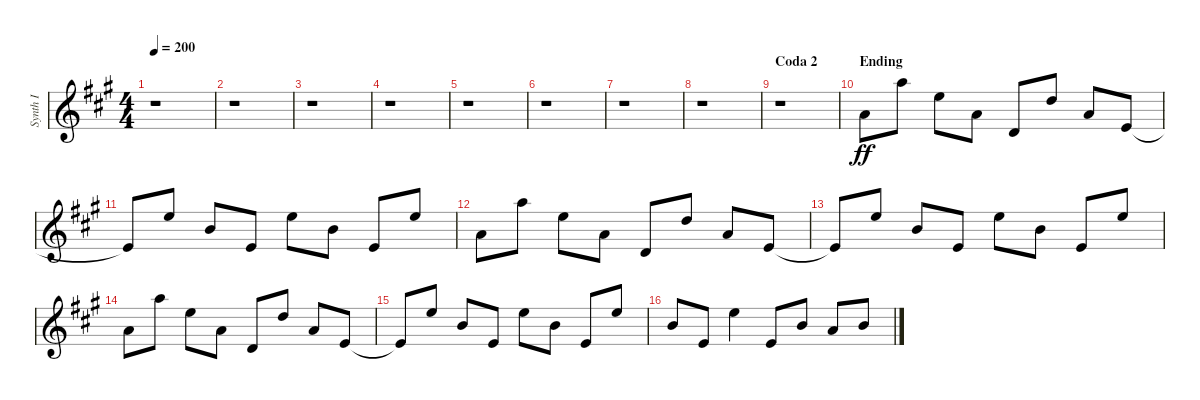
\track ("Synth I" "Synth I") {instrument lead2sawtooth}
\staff {score}
\tuning (E4 B3 G3 D3 A2 E2 B1) {hide}
\ts (4 4)
\tempo 200
\clef g2
\ks a
r.1{dy ff} |
r.1 |
r.1 |
r.1 |
r.1 |
r.1 |
r.1 |
r.1 |
\section ("" "Coda 2")
r.1 |
\section ("" "Ending")
5.1.8 17.1.8 12.1.8 5.1.8 3.2.8 10.1.8 5.1.8 0.1.8 |
0.1{t}.8 12.1.8 7.1.8 0.1.8 12.1.8 7.1.8 0.1.8 12.1.8 |
5.1.8 17.1.8 12.1.8 5.1.8 3.2.8 10.1.8 5.1.8 0.1.8 |
0.1{t}.8 12.1.8 7.1.8 0.1.8 12.1.8 7.1.8 0.1.8 12.1.8 |
5.1.8 17.1.8 12.1.8 5.1.8 3.2.8 10.1.8 5.1.8 0.1.8 |
0.1{t}.8 12.1.8 7.1.8 0.1.8 12.1.8 7.1.8 0.1.8 12.1.8 |
7.1.8 0.1.8 12.1.4 0.1.8 7.1.8 5.1.8 7.1.8
